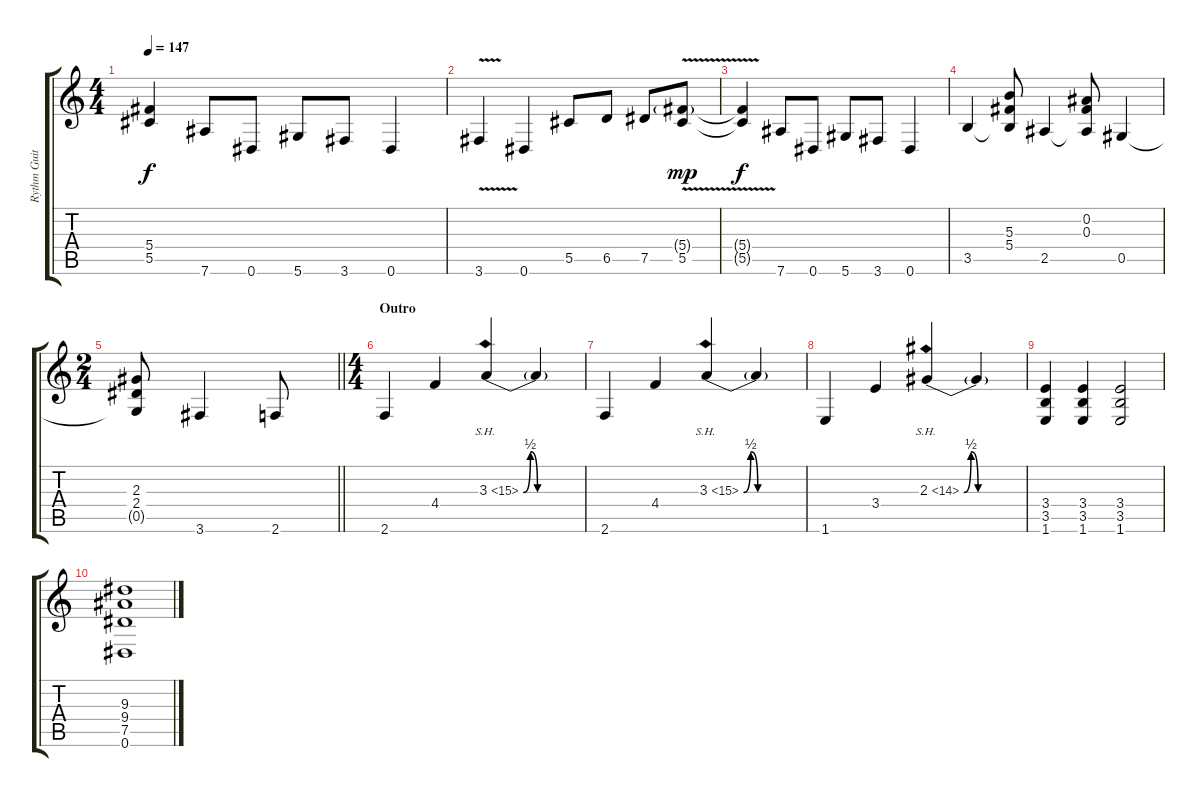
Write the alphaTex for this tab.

\track ("Rythm Guitar (Ryan Roxie)" "Rythm Guit") {instrument overdrivenguitar}
\staff {score tabs}
\tuning (Eb4 Bb3 Gb3 Db3 Ab2 Eb2) {hide}
\ts (4 4)
\tempo 147
\clef g2
\ks c
(5.4{t} 5.5{t}).4{dy f} 7.6.8 0.6.8 5.6.8 3.6.8 0.6.4 |
3.6{v}.4 0.6.4 5.5.8 6.5.8 7.5.8 (5.4{v g} 5.5{v}).8{dy mp} |
(5.4{t} 5.5{t}).4{dy f} 7.6.8 0.6.8 5.6.8 3.6.8 0.6.4 |
3.5.4 (5.3 5.4 3.5{t}).8 2.5.4 (0.2 0.3 2.5{t}).8 0.5.4 |
\ts (2 4)
\barLineRight lightlight
(2.3 2.4 0.5{t}).8 3.6.4 2.6.8 |
\ts (4 4)
\section ("" "Outro")
2.6.4 4.4.4 3.3{be (bendrelease 0 0 5 2 45 2 60 0) sh 12}.4 3.3{be (hold 0 0 60 0) t}.4 |
2.6.4 4.4.4 3.3{be (bendrelease 0 0 5 2 45 2 60 0) sh 12}.4 3.3{be (hold 0 0 60 0) t}.4 |
1.6.4 3.4.4 2.3{be (bendrelease 0 0 5 2 45 2 60 0) sh 12}.4 2.3{be (hold 0 0 60 0) t}.4 |
(3.4 3.5 1.6).4 (3.4 3.5 1.6).4 (3.4 3.5 1.6).2 |
(9.3 9.4 7.5 0.6).1{instrument distortionguitar}
